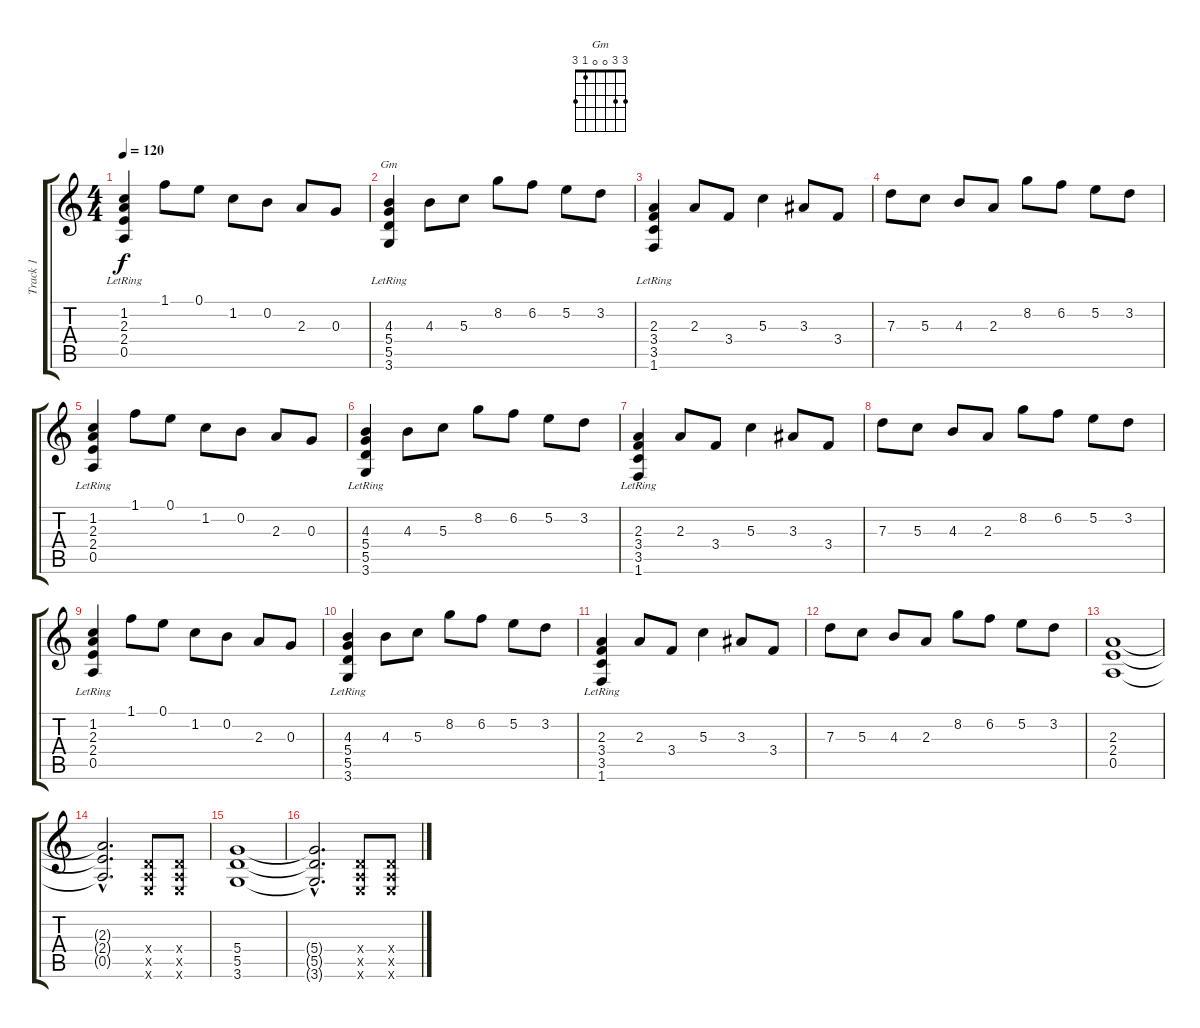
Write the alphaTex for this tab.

\track ("Track 1" "Track 1") {instrument acousticguitarsteel}
\staff {score tabs}
\tuning (E4 B3 G3 D3 A2 E2) {hide}
\chord ("Gm" 3 3 0 0 1 3)
\ts (4 4)
\tempo 120
\clef g2
\ks c
(1.2{lr} 2.3{lr} 2.4{lr} 0.5{lr}).4{dy f} 1.1.8 0.1.8 1.2.8 0.2.8 2.3.8 0.3.8 |
(4.3{lr} 5.4{lr} 5.5{lr} 3.6{lr}).4{ch "Gm"} 4.3.8 5.3.8 8.2.8 6.2.8 5.2.8 3.2.8 |
(2.3{lr} 3.4{lr} 3.5{lr} 1.6{lr}).4 2.3.8 3.4.8 5.3.4 3.3.8 3.4.8 |
7.3.8 5.3.8 4.3.8 2.3.8 8.2.8 6.2.8 5.2.8 3.2.8 |
(1.2{lr} 2.3{lr} 2.4{lr} 0.5{lr}).4 1.1.8 0.1.8 1.2.8 0.2.8 2.3.8 0.3.8 |
(4.3{lr} 5.4{lr} 5.5{lr} 3.6{lr}).4 4.3.8 5.3.8 8.2.8 6.2.8 5.2.8 3.2.8 |
(2.3{lr} 3.4{lr} 3.5{lr} 1.6{lr}).4 2.3.8 3.4.8 5.3.4 3.3.8 3.4.8 |
7.3.8 5.3.8 4.3.8 2.3.8 8.2.8 6.2.8 5.2.8 3.2.8 |
(1.2{lr} 2.3{lr} 2.4{lr} 0.5{lr}).4 1.1.8 0.1.8 1.2.8 0.2.8 2.3.8 0.3.8 |
(4.3{lr} 5.4{lr} 5.5{lr} 3.6{lr}).4 4.3.8 5.3.8 8.2.8 6.2.8 5.2.8 3.2.8 |
(2.3{lr} 3.4{lr} 3.5{lr} 1.6{lr}).4 2.3.8 3.4.8 5.3.4 3.3.8 3.4.8 |
7.3.8 5.3.8 4.3.8 2.3.8 8.2.8 6.2.8 5.2.8 3.2.8 |
(2.3 2.4 0.5).1{volume 16 instrument distortionguitar} |
(2.3{hac t} 2.4{hac t} 0.5{hac t}).2{d} (0.4{x} 0.5{x} 0.6{x}).8 (0.4{x} 0.5{x} 0.6{x}).8 |
(5.4 5.5 3.6).1 |
(5.4{hac t} 5.5{hac t} 3.6{hac t}).2{d} (0.4{x} 0.5{x} 0.6{x}).8 (0.4{x} 0.5{x} 0.6{x}).8
